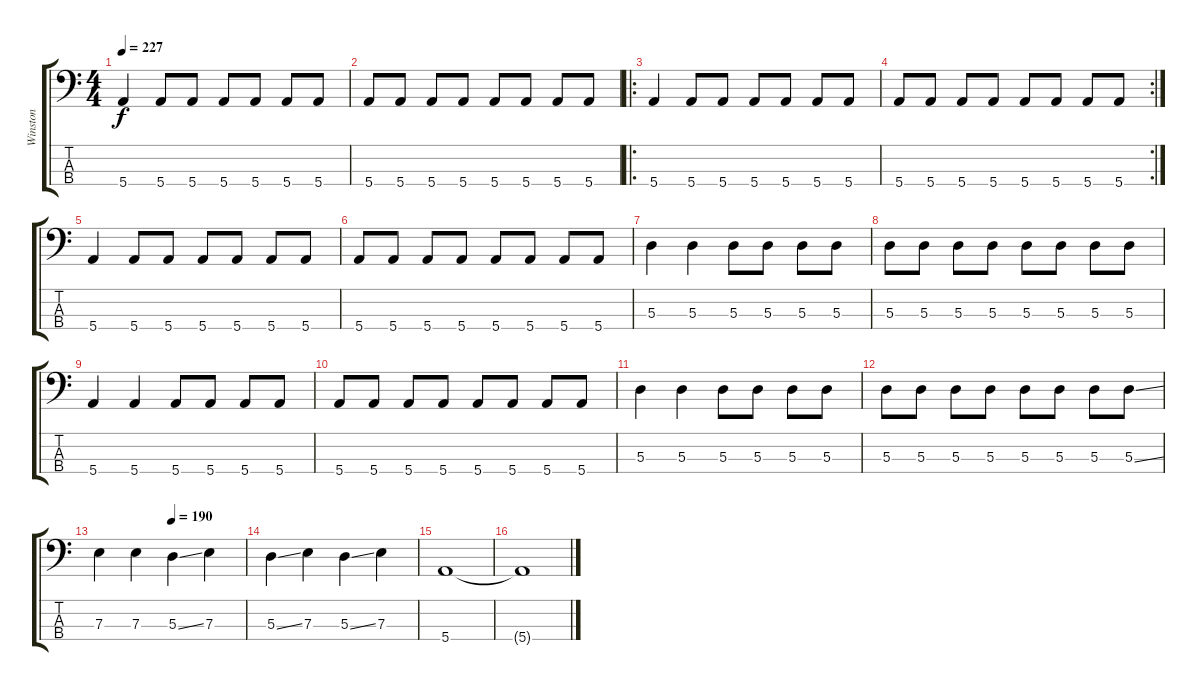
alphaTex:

\track ("Winston" "Winston") {instrument electricbasspick}
\staff {score tabs}
\tuning (G2 D2 A1 E1) {hide}
\ts (4 4)
\tempo 227
\clef f4
\ks c
5.4.4{dy f} 5.4.8 5.4.8 5.4.8 5.4.8 5.4.8 5.4.8 |
5.4.8 5.4.8 5.4.8 5.4.8 5.4.8 5.4.8 5.4.8 5.4.8 |
\ro
5.4.4 5.4.8 5.4.8 5.4.8 5.4.8 5.4.8 5.4.8 |
\rc 2
5.4.8 5.4.8 5.4.8 5.4.8 5.4.8 5.4.8 5.4.8 5.4.8 |
5.4.4 5.4.8 5.4.8 5.4.8 5.4.8 5.4.8 5.4.8 |
5.4.8 5.4.8 5.4.8 5.4.8 5.4.8 5.4.8 5.4.8 5.4.8 |
5.3.4 5.3.4 5.3.8 5.3.8 5.3.8 5.3.8 |
5.3.8 5.3.8 5.3.8 5.3.8 5.3.8 5.3.8 5.3.8 5.3.8 |
5.4.4 5.4.4 5.4.8 5.4.8 5.4.8 5.4.8 |
5.4.8 5.4.8 5.4.8 5.4.8 5.4.8 5.4.8 5.4.8 5.4.8 |
5.3.4 5.3.4 5.3.8 5.3.8 5.3.8 5.3.8 |
5.3.8 5.3.8 5.3.8 5.3.8 5.3.8 5.3.8 5.3.8 5.3{ss}.8 |
\tempo (190 0.5)
7.3.4 7.3.4 5.3{ss}.4 7.3.4 |
5.3{ss}.4 7.3.4 5.3{ss}.4 7.3.4 |
5.4.1 |
5.4{t}.1
